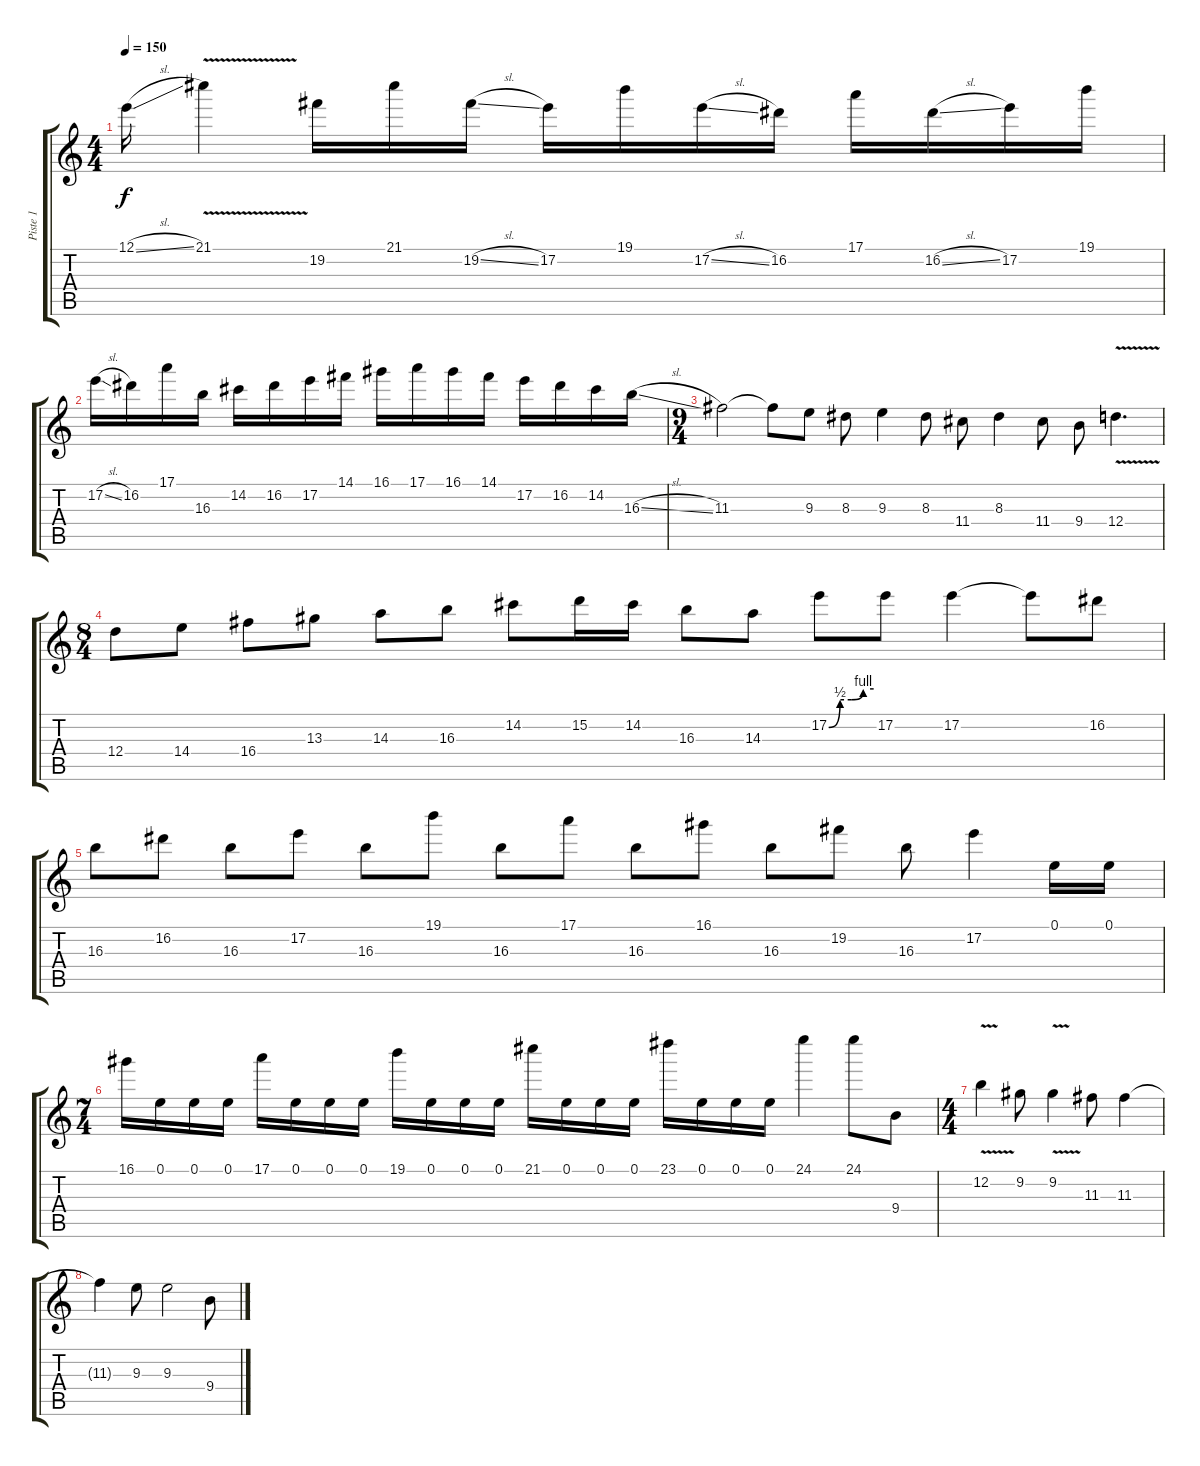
\track ("Piste 1" "Piste 1") {instrument overdrivenguitar}
\staff {score tabs}
\tuning (E4 B3 G3 D3 A2 E2) {hide}
\ts (4 4)
\tempo 150
\clef g2
\ks c
12.1{sl}.16{dy f} 21.1{v}.4 19.2.16 21.1.16 19.2{sl}.16 17.2.16 19.1.16 17.2{sl}.16 16.2.16 17.1.16 16.2{sl}.16 17.2.16 19.1.16 |
17.2{sl}.16 16.2.16 17.1.16 16.3.16 14.2.16 16.2.16 17.2.16 14.1.16 16.1.16 17.1.16 16.1.16 14.1.16 17.2.16 16.2.16 14.2.16 16.3{sl}.16 |
\ts (9 4)
11.3.2 11.3{t}.8 9.3.8 8.3.8 9.3.4 8.3.8 11.4.8 8.3.4 11.4.8 9.4.8 12.4{v}.4{d} |
\ts (8 4)
12.4.8 14.4.8 16.4.8 13.3.8 14.3.8 16.3.8 14.2.8 15.2.16 14.2.16 16.3.8 14.3.8 17.2{be (custom 0 0 15 2 30 2 46 4 60 4)}.8 17.2.8 17.2.4 17.2{t}.8 16.2.8 |
16.3.8 16.2.8 16.3.8 17.2.8 16.3.8 19.1.8 16.3.8 17.1.8 16.3.8 16.1.8 16.3.8 19.2.8 16.3.8 17.2.4 0.1.16 0.1.16 |
\ts (7 4)
16.1.16 0.1.16 0.1.16 0.1.16 17.1.16 0.1.16 0.1.16 0.1.16 19.1.16 0.1.16 0.1.16 0.1.16 21.1.16 0.1.16 0.1.16 0.1.16 23.1.16 0.1.16 0.1.16 0.1.16 24.1.4 24.1.8 9.4.8 |
\ts (4 4)
12.2{v}.4 9.2.8 9.2{v}.4 11.3.8 11.3.4 |
11.3{t}.4 9.3.8 9.3.2 9.4.8
